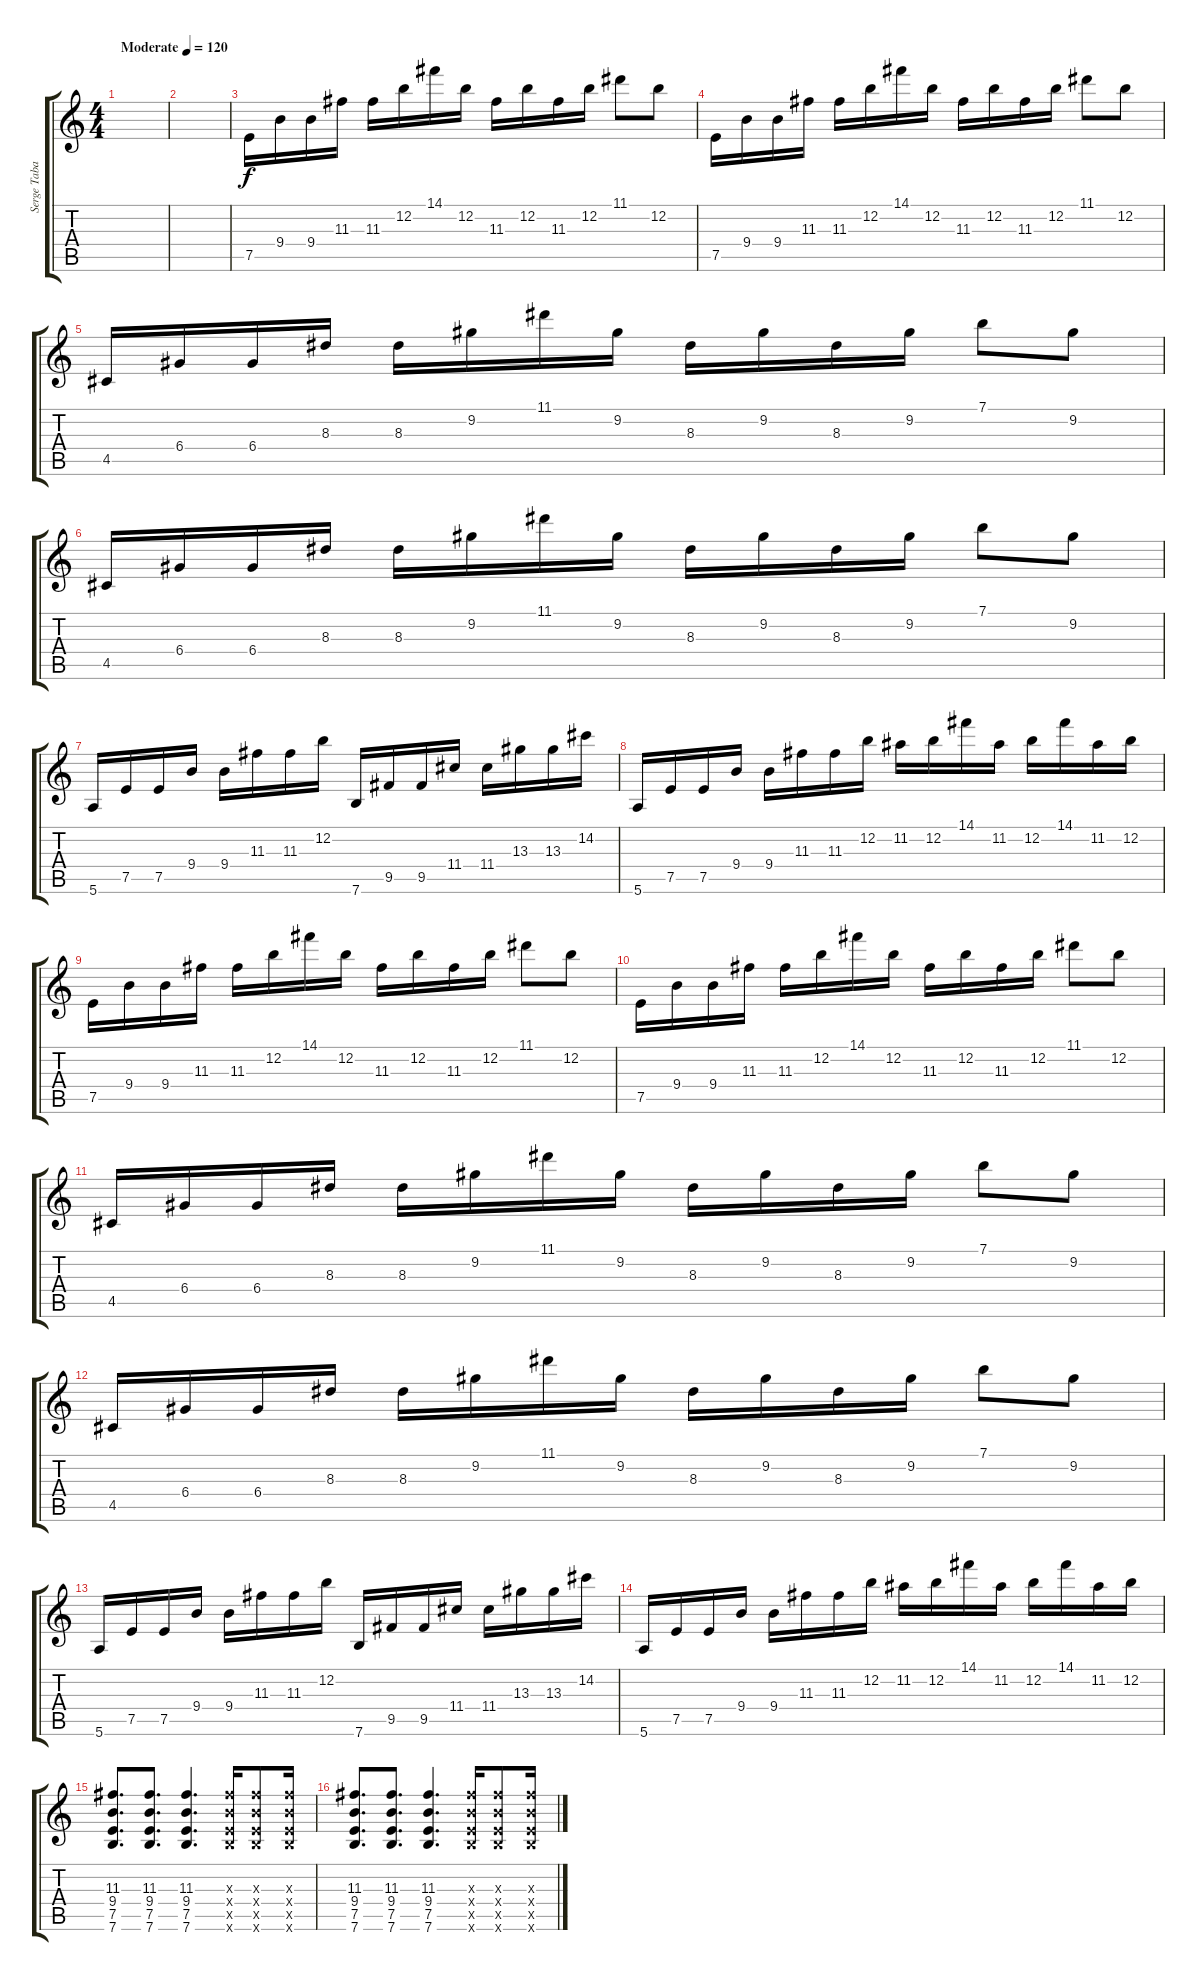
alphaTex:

\track ("Serge Tabachnikov " "Serge Taba") {instrument overdrivenguitar}
\staff {score tabs}
\tuning (E4 B3 G3 D3 A2 E2) {hide}
\ts (4 4)
\tempo (120 "Moderate")
\clef g2
\ks c
|
|
7.5.16 9.4.16 9.4.16 11.3.16 11.3.16 12.2.16 14.1.16 12.2.16 11.3.16 12.2.16 11.3.16 12.2.16 11.1.8 12.2.8 |
7.5.16 9.4.16 9.4.16 11.3.16 11.3.16 12.2.16 14.1.16 12.2.16 11.3.16 12.2.16 11.3.16 12.2.16 11.1.8 12.2.8 |
4.5.16 6.4.16 6.4.16 8.3.16 8.3.16 9.2.16 11.1.16 9.2.16 8.3.16 9.2.16 8.3.16 9.2.16 7.1.8 9.2.8 |
4.5.16 6.4.16 6.4.16 8.3.16 8.3.16 9.2.16 11.1.16 9.2.16 8.3.16 9.2.16 8.3.16 9.2.16 7.1.8 9.2.8 |
5.6.16 7.5.16 7.5.16 9.4.16 9.4.16 11.3.16 11.3.16 12.2.16 7.6.16 9.5.16 9.5.16 11.4.16 11.4.16 13.3.16 13.3.16 14.2.16 |
5.6.16 7.5.16 7.5.16 9.4.16 9.4.16 11.3.16 11.3.16 12.2.16 11.2.16 12.2.16 14.1.16 11.2.16 12.2.16 14.1.16 11.2.16 12.2.16 |
7.5.16 9.4.16 9.4.16 11.3.16 11.3.16 12.2.16 14.1.16 12.2.16 11.3.16 12.2.16 11.3.16 12.2.16 11.1.8 12.2.8 |
7.5.16 9.4.16 9.4.16 11.3.16 11.3.16 12.2.16 14.1.16 12.2.16 11.3.16 12.2.16 11.3.16 12.2.16 11.1.8 12.2.8 |
4.5.16 6.4.16 6.4.16 8.3.16 8.3.16 9.2.16 11.1.16 9.2.16 8.3.16 9.2.16 8.3.16 9.2.16 7.1.8 9.2.8 |
4.5.16 6.4.16 6.4.16 8.3.16 8.3.16 9.2.16 11.1.16 9.2.16 8.3.16 9.2.16 8.3.16 9.2.16 7.1.8 9.2.8 |
5.6.16 7.5.16 7.5.16 9.4.16 9.4.16 11.3.16 11.3.16 12.2.16 7.6.16 9.5.16 9.5.16 11.4.16 11.4.16 13.3.16 13.3.16 14.2.16 |
5.6.16 7.5.16 7.5.16 9.4.16 9.4.16 11.3.16 11.3.16 12.2.16 11.2.16 12.2.16 14.1.16 11.2.16 12.2.16 14.1.16 11.2.16 12.2.16 |
(11.3 9.4 7.5 7.6).8{d} (11.3 9.4 7.5 7.6).8{d} (11.3 9.4 7.5 7.6).4{d} (11.3{x} 9.4{x} 7.5{x} 7.6{x}).16 (11.3{x} 9.4{x} 7.5{x} 7.6{x}).8 (11.3{x} 9.4{x} 7.5{x} 7.6{x}).16 |
(11.3 9.4 7.5 7.6).8{d} (11.3 9.4 7.5 7.6).8{d} (11.3 9.4 7.5 7.6).4{d} (11.3{x} 9.4{x} 7.5{x} 7.6{x}).16 (11.3{x} 9.4{x} 7.5{x} 7.6{x}).8 (11.3{x} 9.4{x} 7.5{x} 7.6{x}).16
